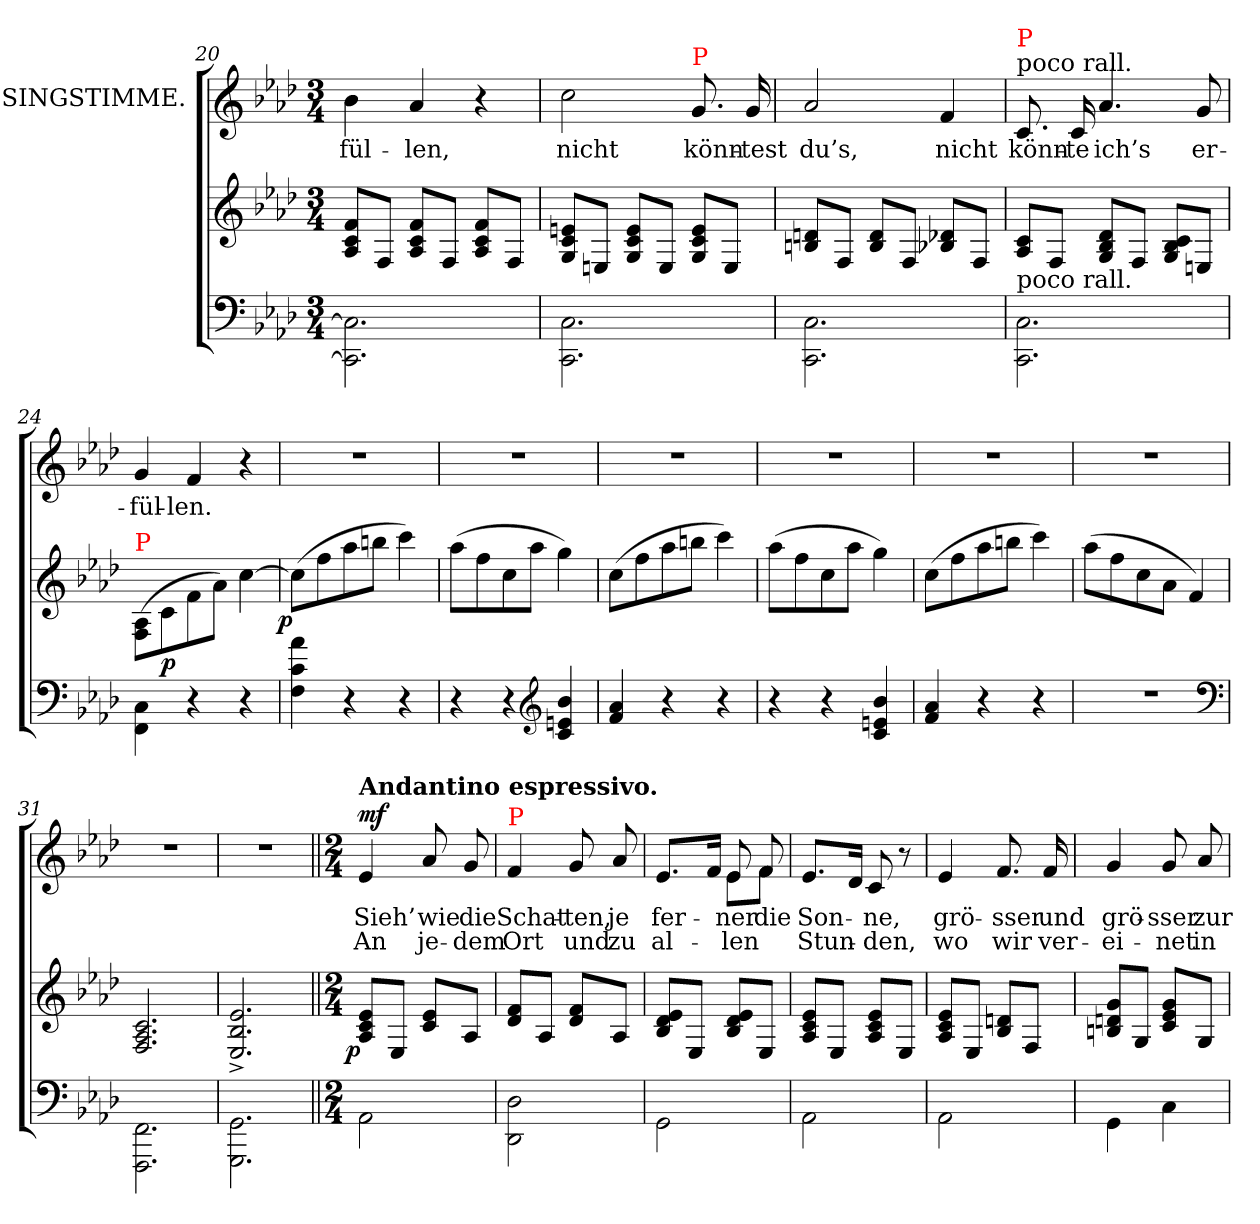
**kern	**kern	**dynam	**kern	**text	**text	**dynam
*part2	*part2	*part2	*part1	*part1	*part1	*part1
*staff3	*staff2	*staff2/3	*staff1	*staff1	*staff1	*staff1
*	*	*	*I"SINGSTIMME.	*	*	*
*clefF4	*clefG2	*	*clefG2	*	*	*
*k[b-e-a-d-]	*k[b-e-a-d-]	*	*k[b-e-a-d-]	*	*	*
*f:	*f:	*	*f:	*	*	*
*M3/4	*M3/4	*	*M3/4	*	*	*
=20	=20	=20	=20	=20	=20	=20
2.C]\ 2.CC]\	8f 8c 8A-L	.	4b-	-fül-	.	.
.	8F/J	.	.	.	.	.
.	8f 8c 8A-L	.	4a-	-len,	.	.
.	8F/J	.	.	.	.	.
.	8f 8c 8A-L	.	4r	.	.	.
.	8F/J	.	.	.	.	.
=21	=21	=21	=21	=21	=21	=21
2.C\ 2.CC\	8en/ 8c/ 8G/L	.	2cc	nicht	.	.
.	8En/J	.	.	.	.	.
.	8e/ 8c/ 8G/L	.	.	.	.	.
.	8E/J	.	.	.	.	.
!	!	!	!LO:TX:a:color=red:t=P	!	!	!
.	8e/ 8c/ 8G/L	.	8.g	könn-	.	.
.	8E/J	.	.	.	.	.
.	.	.	16g	-test	.	.
=22	=22	=22	=22	=22	=22	=22
2.C\ 2.CC\	8dn 8BnL	.	2a-	du’s,	.	.
.	8F/J	.	.	.	.	.
.	8d 8BL	.	.	.	.	.
.	8F/J	.	.	.	.	.
.	8d-X 8B-XL	.	4f	nicht	.	.
.	8F/J	.	.	.	.	.
=23	=23	=23	=23	=23	=23	=23
!	!	!	!LO:TX:a:t=poco rall.	!	!	!
!	!	!	!LO:TX:a:color=red:t=P	!	!	!
!	!LO:TX:b:t=poco rall.	!	!	!	!	!
2.C\ 2.CC\	8c/ 8A-/L	.	8.c	könn-	.	.
.	8F/J	.	.	.	.	.
.	.	.	16c	-te	.	.
.	8d-/ 8B-/ 8G/L	.	4.a-	ich’s	.	.
.	8F/J	.	.	.	.	.
.	8c/ 8B-/ 8G/L	.	.	.	.	.
.	8En/J	.	8g	er-	.	.
=24	=24	=24	=24	=24	=24	=24
!	!LO:TX:a:color=red:t=P	!	!	!	!	!
4C\ 4FF\	(>8A-\ 8F\L	.	4g	-fül-	.	.
.	8c\	p	.	.	.	.
4r	8f\	.	4f	-len.	.	.
.	8a-\J)	.	.	.	.	.
4r	[4cc	.	4r	.	.	.
=25	=25	=25	=25	=25	=25	=25
!	!	!LO:DY:rj	!	!	!	!
4a- 4c 4F	(>8ccL]	p	2.r	.	.	.
.	8ff	.	.	.	.	.
4r	8aa-	.	.	.	.	.
.	8bbnJ	.	.	.	.	.
4r	4ccc)	.	.	.	.	.
=26	=26	=26	=26	=26	=26	=26
4r	(>8aa-L	.	2.r	.	.	.
.	8ff	.	.	.	.	.
4r	8cc	.	.	.	.	.
.	8aa-J	.	.	.	.	.
*clefG2	*	*	*	*	*	*
4b- 4en 4c	4gg)	.	.	.	.	.
=27	=27	=27	=27	=27	=27	=27
4a- 4f	(>8ccL	.	2.r	.	.	.
.	8ff	.	.	.	.	.
4r	8aa-	.	.	.	.	.
.	8bbnJ	.	.	.	.	.
4r	4ccc)	.	.	.	.	.
=28	=28	=28	=28	=28	=28	=28
4r	(>8aa-L	.	2.r	.	.	.
.	8ff	.	.	.	.	.
4r	8cc	.	.	.	.	.
.	8aa-J	.	.	.	.	.
4b- 4en 4c	4gg)	.	.	.	.	.
=29	=29	=29	=29	=29	=29	=29
4a- 4f	(>8ccL	.	2.r	.	.	.
.	8ff	.	.	.	.	.
4r	8aa-	.	.	.	.	.
.	8bbnJ	.	.	.	.	.
4r	4ccc)	.	.	.	.	.
=30	=30	=30	=30	=30	=30	=30
2.rdd	(>8aa-L	.	2.r	.	.	.
.	8ff	.	.	.	.	.
.	8cc	.	.	.	.	.
.	8a-J	.	.	.	.	.
.	4f/)	.	.	.	.	.
*clefF4	*	*	*	*	*	*
=31	=31	=31	=31	=31	=31	=31
2.FF\ 2.FFF\	2.c/ 2.A-/ 2.F/	.	2.r	.	.	.
=32	=32	=32	=32	=32	=32	=32
2.GG\ 2.GGG\	2.e-^/ 2.B-^/ 2.E-^/	.	2.r	.	.	.
=33||	=33||	=33||	=33||	=33||	=33||	=33||
*M2/4	*M2/4	*	*M2/4	*	*	*
*	*	*	*MM80	*	*	*
!	!	!	!LO:TX:a:B:t=Andantino espressivo.	!	!	!
!	!	!LO:DY:rj	!	!	!	!LO:DY:a
2AA-\	8e- 8c 8A-L	p	4e-	Sieh’	An	mf
.	8E-/J	.	.	.	.	.
.	8e- 8cL	.	8a-	wie	je-	.
.	8A-/J	.	8g	die	dem	.
=34	=34	=34	=34	=34	=34	=34
!	!	!	!LO:TX:a:color=red:t=P	!	!	!
2D-\ 2DD-\	8f 8d-L	.	4f	Schat-	Ort	.
.	8A-/J	.	.	.	.	.
.	8f 8d-L	.	8g	-ten,	und	.
.	8A-/J	.	8a-	je	zu	.
=35	=35	=35	=35	=35	=35	=35
*	*	*	*^	*	*	*
2GG\	8e- 8d- 8B-L	.	8.e-L	4ryy	fer-	al-	.
.	8E-/J	.	.	.	.	.	.
.	.	.	16fJk	.	.	.	.
.	8e- 8d- 8B-L	.	8e-	8e-L	-ner	-len	.
.	8E-/J	.	8f	8fJ	die	.	.
*	*	*	*v	*v	*	*	*
=36	=36	=36	=36	=36	=36	=36
2AA-\	8e- 8c 8A-L	.	8.e-L	Son-	Stun-	.
.	8E-/J	.	.	.	.	.
.	.	.	16d-Jk	.	.	.
.	8e- 8c 8A-L	.	8c	-ne,	-den,	.
.	8E-/J	.	8r	.	.	.
=37	=37	=37	=37	=37	=37	=37
2AA-\	8e-/ 8c/ 8A-/L	.	4e-	grö-	wo	.
.	8E-/J	.	.	.	.	.
.	8dn/ 8B-/L	.	8.f	sser	wir	.
.	8F/J	.	.	.	.	.
.	.	.	16f	und	ver-	.
=38	=38	=38	=38	=38	=38	=38
4GG\	8g 8dn 8BnL	.	4g	grö-	ei-	.
.	8G/J	.	.	.	.	.
4C\	8g 8e- 8cL	.	8g	-sser	-net	.
.	8G/J	.	8a-	zur	in	.
=	=	=	=	=	=	=
*-	*-	*-	*-	*-	*-	*-
